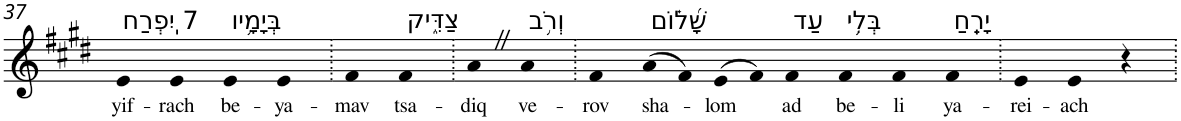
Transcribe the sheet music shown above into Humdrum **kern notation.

**kern	**text
*part1	*part1
*staff1	*staff1
*I"Piano	*
*I'Pno	*
!!LO:PB:g=z
*clefG2	*
*k[f#c#g#d#]	*
*E:	*
=37	=37
!LO:TX:a:t=7 יִֽפְרַח	!
!	!LO:LY:b
4e	yif-
!	!LO:LY:b
4e	-rach
!LO:TX:a:t=בְּיָמָ֥יו	!
!	!LO:LY:b
4e	be-
!	!LO:LY:b
4e	-ya-
=38.	=38.
!	!LO:LY:b
4f#	-mav
!LO:TX:a:t=צַדִּ֑יק	!
!	!LO:LY:b
4f#	tsa-
=39.	=39.
!	!LO:LY:b
4aZ	-diq
!LO:TX:a:t=וְרֹ֥ב	!
!	!LO:LY:b
4a	ve-
=40.	=40.
!	!LO:LY:b
4f#	-rov
!LO:TX:a:t=שָׁ֝ל֗וֹם	!
!	!LO:LY:b
(>8a	sha-
8f#)	.
!	!LO:LY:b
(>8e	-lom
8f#)	.
!LO:TX:a:t=עַד	!
!	!LO:LY:b
4f#	ad
!LO:TX:a:t=בְּלִ֥י	!
!	!LO:LY:b
4f#	be-
!	!LO:LY:b
4f#	-li
!LO:TX:a:t=יָרֵֽחַ	!
!	!LO:LY:b
4f#	ya-
=41.	=41.
!	!LO:LY:b
4e	-rei-
!	!LO:LY:b
4e	-ach
4r	.
=.	=.
*-	*-
